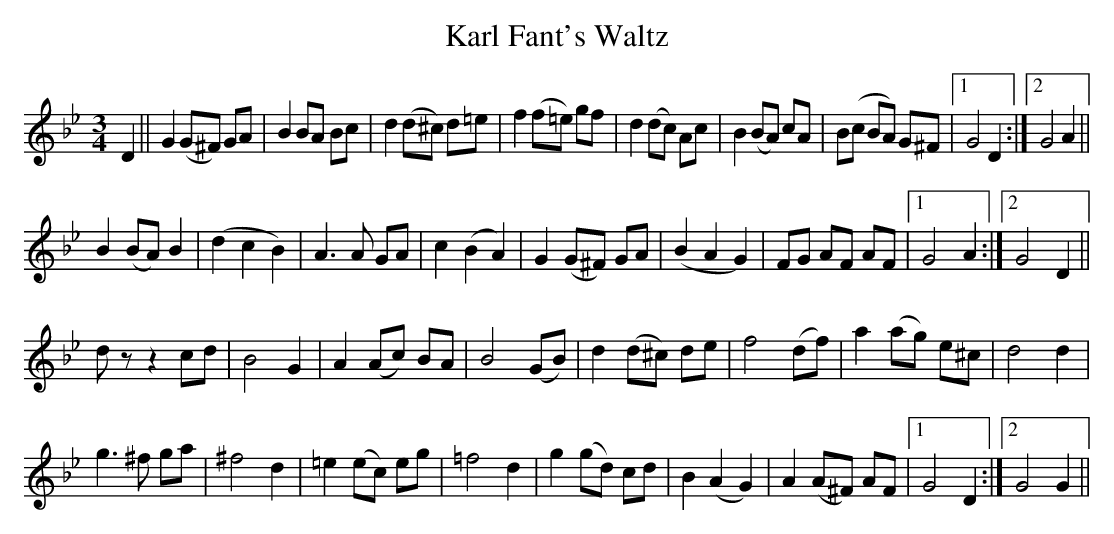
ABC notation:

X:1
T:Karl Fant's Waltz
M:3/4
L:1/8
K:Gm
D2||G2 (G^F) GA|B2  BA Bc|d2 (d^c) d=e|f2 (f=e) gf|\
d2 (dc) Ac|B2 (BA) cA|B(c BA) G^F|1 G4 D2 :|2 G4 A2 ||
B2 (BA) B2|(d2 c2 B2)|A3 A GA|c2 (B2 A2)|\
G2 (G^F) GA|(B2 A2 G2)|FG AF AF|1 G4 A2 :|2 G4 D2 ||
d z z2 cd|B4 G2|A2 (Ac) BA|B4 (GB)|\
d2 (d^c) de|f4 (df)|a2 (ag) e^c|d4 d2|
g3 ^f ga|^f4 d2|=e2 (ec) eg|=f4 d2|\
g2 (gd) cd|B2 (A2 G2)|A2 (A^F) AF|1 G4 D2:|2 G4 G2 ||
